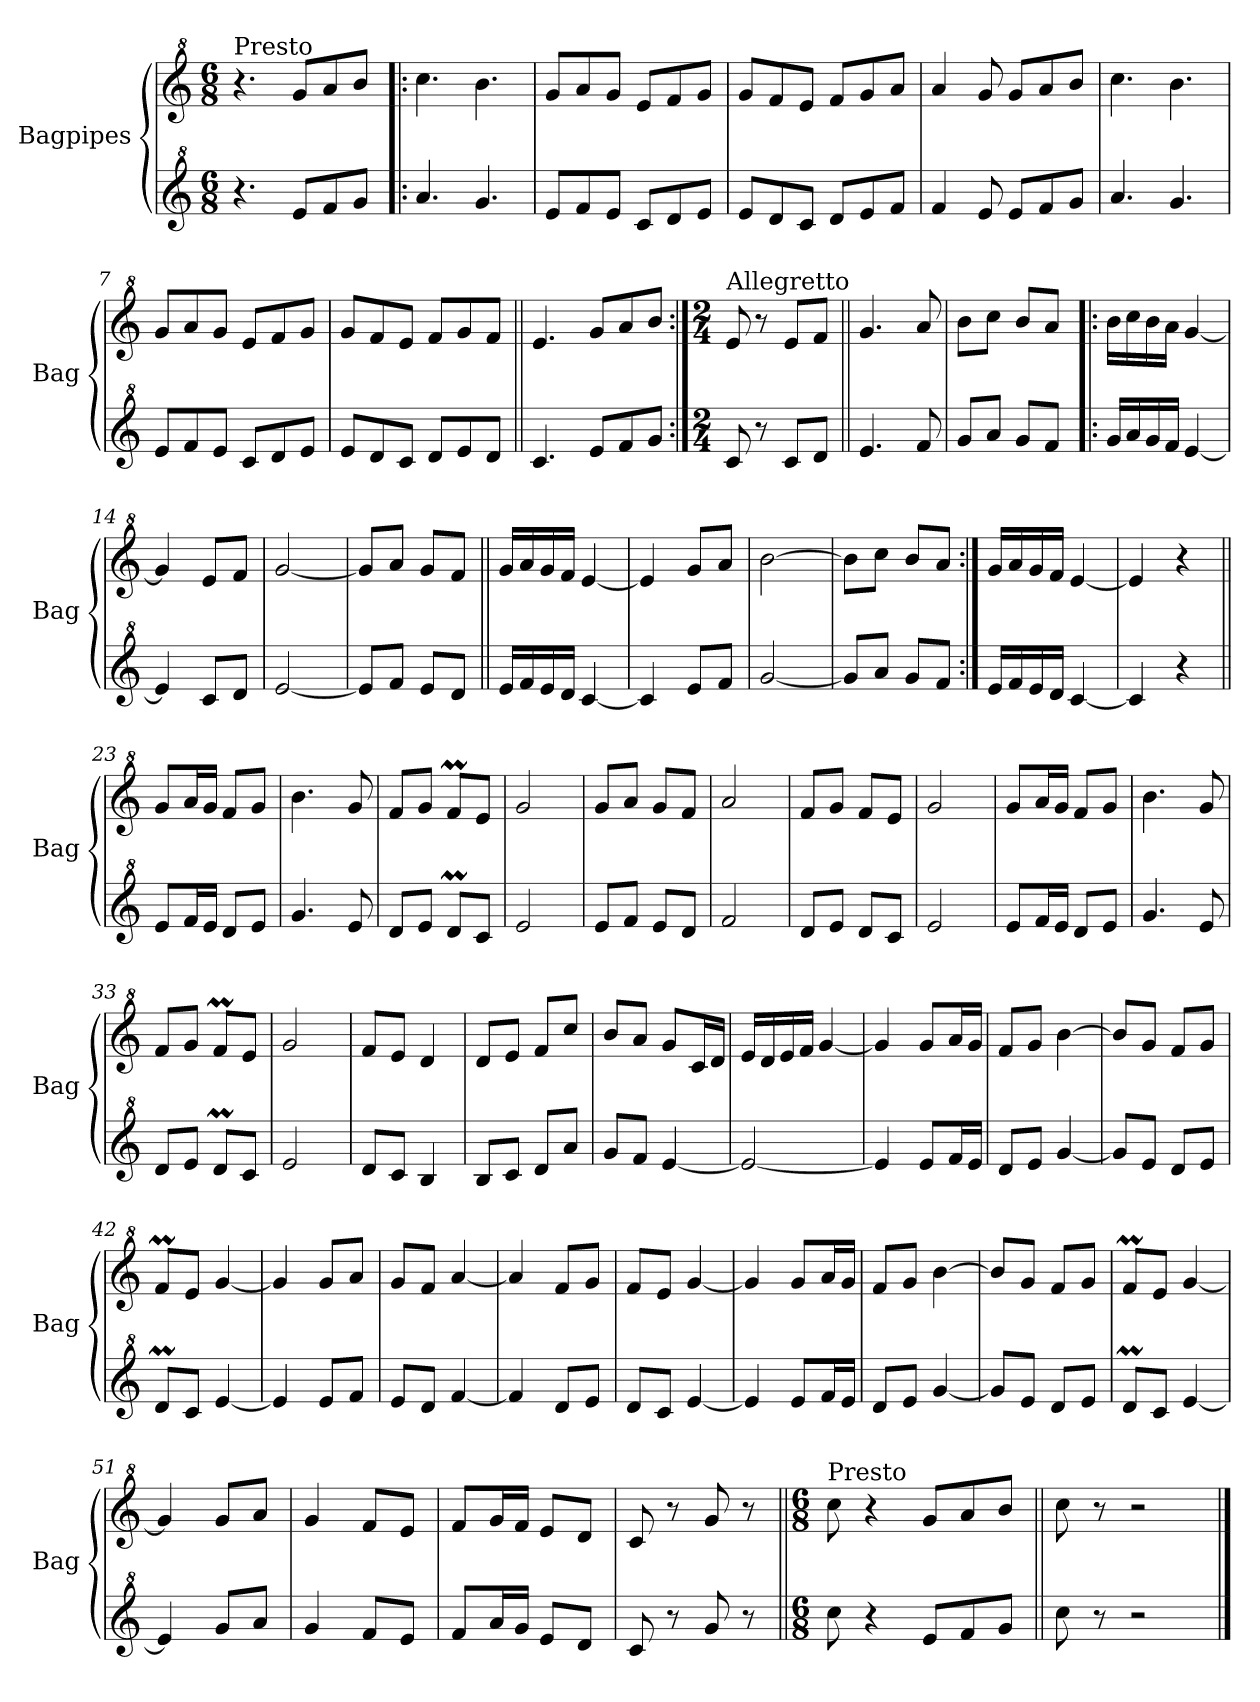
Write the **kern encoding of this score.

**kern	**kern
*part2	*part1
*staff2	*staff1
*I"Bagpipes	*I"Bagpipes
*I'Bag	*I'Bag
*clefG^2	*clefG^2
*k[]	*k[]
*C:	*C:
*M6/8	*M6/8
=1	=1
!	!LO:TX:a:t=Presto
4.r	4.r
8ee/L	8gg/L
8ff/	8aa/
8gg/J	8bb/J
=2!|:	=2!|:
4.aa/	4.ccc\
4.gg/	4.bb\
=3	=3
8ee/L	8gg/L
8ff/	8aa/
8ee/J	8gg/J
8cc/L	8ee/L
8dd/	8ff/
8ee/J	8gg/J
=4	=4
8ee/L	8gg/L
8dd/	8ff/
8cc/J	8ee/J
8dd/L	8ff/L
8ee/	8gg/
8ff/J	8aa/J
=5	=5
4ff/	4aa/
8ee/	8gg/
8ee/L	8gg/L
8ff/	8aa/
8gg/J	8bb/J
=6	=6
4.aa/	4.ccc\
4.gg/	4.bb\
=7	=7
8ee/L	8gg/L
8ff/	8aa/
8ee/J	8gg/J
8cc/L	8ee/L
8dd/	8ff/
8ee/J	8gg/J
!!LO:LB:g=z
=8	=8
8ee/L	8gg/L
8dd/	8ff/
8cc/J	8ee/J
8dd/L	8ff/L
8ee/	8gg/
8dd/J	8ff/J
=9||	=9||
4.cc/	4.ee/
8ee/L	8gg/L
8ff/	8aa/
8gg/J	8bb/J
=10:|!	=10:|!
*M2/4	*M2/4
!	!LO:TX:a:t=Allegretto
8cc/	8ee/
8r	8r
8cc/L	8ee/L
8dd/J	8ff/J
=11||	=11||
4.ee/	4.gg/
8ff/	8aa/
=12	=12
8gg/L	8bb\L
8aa/J	8ccc\J
8gg/L	8bb/L
8ff/J	8aa/J
=13!|:	=13!|:
16gg/LL	16bb\LL
16aa/	16ccc\
16gg/	16bb\
16ff/JJ	16aa\JJ
[4ee/	[4gg/
=14	=14
4ee/]	4gg/]
8cc/L	8ee/L
8dd/J	8ff/J
=15	=15
[2ee/	[2gg/
!!LO:LB:g=z
=16	=16
8ee/L]	8gg/L]
8ff/J	8aa/J
8ee/L	8gg/L
8dd/J	8ff/J
=17||	=17||
16ee/LL	16gg/LL
16ff/	16aa/
16ee/	16gg/
16dd/JJ	16ff/JJ
[4cc/	[4ee/
=18	=18
4cc/]	4ee/]
8ee/L	8gg/L
8ff/J	8aa/J
=19	=19
[2gg/	[2bb\
=20	=20
8gg/L]	8bb\L]
8aa/J	8ccc\J
8gg/L	8bb/L
8ff/J	8aa/J
=21:|!	=21:|!
16ee/LL	16gg/LL
16ff/	16aa/
16ee/	16gg/
16dd/JJ	16ff/JJ
[4cc/	[4ee/
=22	=22
4cc/]	4ee/]
4r	4r
=23||	=23||
8ee/L	8gg/L
16ff/L	16aa/L
16ee/JJ	16gg/JJ
8dd/L	8ff/L
8ee/J	8gg/J
=24	=24
4.gg/	4.bb\
8ee/	8gg/
!!LO:LB:g=z
=25	=25
8dd/L	8ff/L
8ee/J	8gg/J
8ddM/L	8ffM/L
8cc/J	8ee/J
=26	=26
2ee/	2gg/
=27	=27
8ee/L	8gg/L
8ff/J	8aa/J
8ee/L	8gg/L
8dd/J	8ff/J
=28	=28
2ff/	2aa/
=29	=29
8dd/L	8ff/L
8ee/J	8gg/J
8dd/L	8ff/L
8cc/J	8ee/J
=30	=30
2ee/	2gg/
=31	=31
8ee/L	8gg/L
16ff/L	16aa/L
16ee/JJ	16gg/JJ
8dd/L	8ff/L
8ee/J	8gg/J
=32	=32
4.gg/	4.bb\
8ee/	8gg/
=33	=33
8dd/L	8ff/L
8ee/J	8gg/J
8ddM/L	8ffM/L
8cc/J	8ee/J
=34	=34
2ee/	2gg/
=35	=35
8dd/L	8ff/L
8cc/J	8ee/J
4b/	4dd/
!!LO:LB:g=z
=36	=36
8b/L	8dd/L
8cc/J	8ee/J
8dd/L	8ff/L
8aa/J	8ccc/J
=37	=37
8gg/L	8bb/L
8ff/J	8aa/J
[4ee/	8gg/L
.	16cc/L
.	16dd/JJ
=38	=38
2ee/_	16ee/LL
.	16dd/
.	16ee/
.	16ff/JJ
.	[4gg/
=39	=39
4ee/]	4gg/]
8ee/L	8gg/L
16ff/L	16aa/L
16ee/JJ	16gg/JJ
=40	=40
8dd/L	8ff/L
8ee/J	8gg/J
[4gg/	[4bb\
=41	=41
8gg/L]	8bb/L]
8ee/J	8gg/J
8dd/L	8ff/L
8ee/J	8gg/J
=42	=42
8ddM/L	8ffM/L
8cc/J	8ee/J
[4ee/	[4gg/
=43	=43
4ee/]	4gg/]
8ee/L	8gg/L
8ff/J	8aa/J
=44	=44
8ee/L	8gg/L
8dd/J	8ff/J
[4ff/	[4aa/
!!LO:PB:g=z
=45	=45
4ff/]	4aa/]
8dd/L	8ff/L
8ee/J	8gg/J
=46	=46
8dd/L	8ff/L
8cc/J	8ee/J
[4ee/	[4gg/
=47	=47
4ee/]	4gg/]
8ee/L	8gg/L
16ff/L	16aa/L
16ee/JJ	16gg/JJ
=48	=48
8dd/L	8ff/L
8ee/J	8gg/J
[4gg/	[4bb\
=49	=49
8gg/L]	8bb/L]
8ee/J	8gg/J
8dd/L	8ff/L
8ee/J	8gg/J
=50	=50
8ddM/L	8ffM/L
8cc/J	8ee/J
[4ee/	[4gg/
=51	=51
4ee/]	4gg/]
8gg/L	8gg/L
8aa/J	8aa/J
=52	=52
4gg/	4gg/
8ff/L	8ff/L
8ee/J	8ee/J
=53	=53
8ff/L	8ff/L
16aa/L	16gg/L
16gg/JJ	16ff/JJ
8ee/L	8ee/L
8dd/J	8dd/J
=54	=54
8cc/	8cc/
8r	8r
8gg/	8gg/
8r	8r
!!LO:LB:g=z
=55||	=55||
*M6/8	*M6/8
!	!LO:TX:a:t=Presto
8ccc\	8ccc\
4r	4r
8ee/L	8gg/L
8ff/	8aa/
8gg/J	8bb/J
=56||	=56||
8ccc\	8ccc\
8r	8r
2r	2r
==	==
*-	*-
